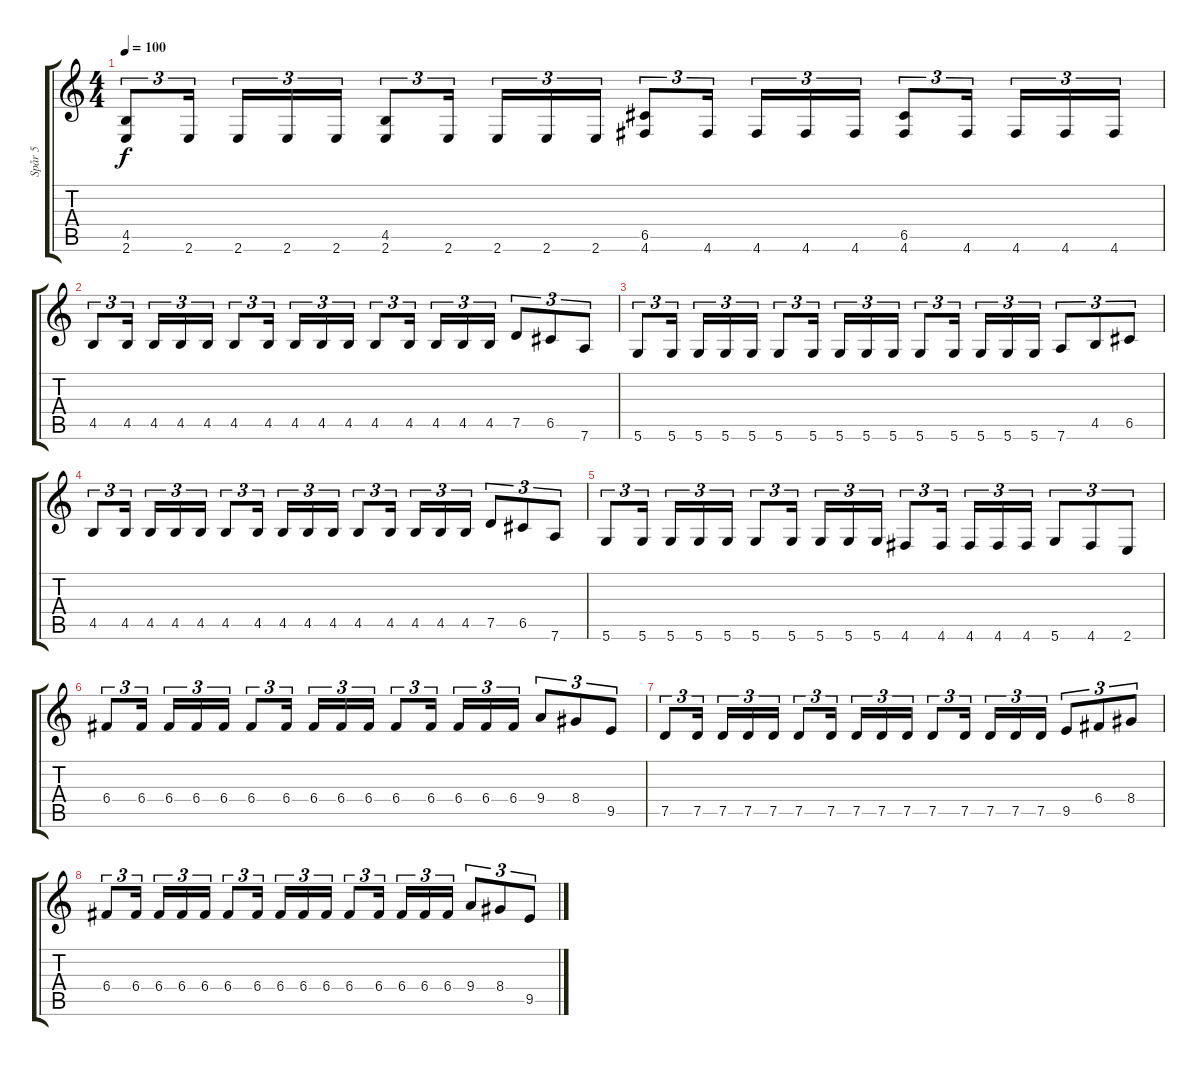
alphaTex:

\track ("Spår 5" "Spår 5") {solo instrument distortionguitar}
\staff {score tabs}
\tuning (D4 A3 F3 C3 G2 D2) {hide}
\ts (4 4)
\tempo 100
\clef g2
\ks c
(4.5 2.6).8{tu (3 2) dy f} 2.6.16{tu (3 2) beam splitsecondary} 2.6.16{tu (3 2)} 2.6.16{tu (3 2)} 2.6.16{tu (3 2)} (4.5 2.6).8{tu (3 2)} 2.6.16{tu (3 2) beam splitsecondary} 2.6.16{tu (3 2)} 2.6.16{tu (3 2)} 2.6.16{tu (3 2)} (6.5 4.6).8{tu (3 2)} 4.6.16{tu (3 2) beam splitsecondary} 4.6.16{tu (3 2)} 4.6.16{tu (3 2)} 4.6.16{tu (3 2)} (6.5 4.6).8{tu (3 2)} 4.6.16{tu (3 2) beam splitsecondary} 4.6.16{tu (3 2)} 4.6.16{tu (3 2)} 4.6.16{tu (3 2)} |
4.5.8{tu (3 2)} 4.5.16{tu (3 2) beam splitsecondary} 4.5.16{tu (3 2)} 4.5.16{tu (3 2)} 4.5.16{tu (3 2)} 4.5.8{tu (3 2)} 4.5.16{tu (3 2) beam splitsecondary} 4.5.16{tu (3 2)} 4.5.16{tu (3 2)} 4.5.16{tu (3 2)} 4.5.8{tu (3 2)} 4.5.16{tu (3 2) beam splitsecondary} 4.5.16{tu (3 2)} 4.5.16{tu (3 2)} 4.5.16{tu (3 2)} 7.5.8{tu (3 2)} 6.5.8{tu (3 2)} 7.6.8{tu (3 2)} |
5.6.8{tu (3 2)} 5.6.16{tu (3 2) beam splitsecondary} 5.6.16{tu (3 2)} 5.6.16{tu (3 2)} 5.6.16{tu (3 2)} 5.6.8{tu (3 2)} 5.6.16{tu (3 2) beam splitsecondary} 5.6.16{tu (3 2)} 5.6.16{tu (3 2)} 5.6.16{tu (3 2)} 5.6.8{tu (3 2)} 5.6.16{tu (3 2) beam splitsecondary} 5.6.16{tu (3 2)} 5.6.16{tu (3 2)} 5.6.16{tu (3 2)} 7.6.8{tu (3 2)} 4.5.8{tu (3 2)} 6.5.8{tu (3 2)} |
4.5.8{tu (3 2)} 4.5.16{tu (3 2) beam splitsecondary} 4.5.16{tu (3 2)} 4.5.16{tu (3 2)} 4.5.16{tu (3 2)} 4.5.8{tu (3 2)} 4.5.16{tu (3 2) beam splitsecondary} 4.5.16{tu (3 2)} 4.5.16{tu (3 2)} 4.5.16{tu (3 2)} 4.5.8{tu (3 2)} 4.5.16{tu (3 2) beam splitsecondary} 4.5.16{tu (3 2)} 4.5.16{tu (3 2)} 4.5.16{tu (3 2)} 7.5.8{tu (3 2)} 6.5.8{tu (3 2)} 7.6.8{tu (3 2)} |
5.6.8{tu (3 2)} 5.6.16{tu (3 2) beam splitsecondary} 5.6.16{tu (3 2)} 5.6.16{tu (3 2)} 5.6.16{tu (3 2)} 5.6.8{tu (3 2)} 5.6.16{tu (3 2) beam splitsecondary} 5.6.16{tu (3 2)} 5.6.16{tu (3 2)} 5.6.16{tu (3 2)} 4.6.8{tu (3 2)} 4.6.16{tu (3 2) beam splitsecondary} 4.6.16{tu (3 2)} 4.6.16{tu (3 2)} 4.6.16{tu (3 2)} 5.6.8{tu (3 2)} 4.6.8{tu (3 2)} 2.6.8{tu (3 2)} |
6.4.8{tu (3 2)} 6.4.16{tu (3 2) beam splitsecondary} 6.4.16{tu (3 2)} 6.4.16{tu (3 2)} 6.4.16{tu (3 2)} 6.4.8{tu (3 2)} 6.4.16{tu (3 2) beam splitsecondary} 6.4.16{tu (3 2)} 6.4.16{tu (3 2)} 6.4.16{tu (3 2)} 6.4.8{tu (3 2)} 6.4.16{tu (3 2) beam splitsecondary} 6.4.16{tu (3 2)} 6.4.16{tu (3 2)} 6.4.16{tu (3 2)} 9.4.8{tu (3 2)} 8.4.8{tu (3 2)} 9.5.8{tu (3 2)} |
7.5.8{tu (3 2)} 7.5.16{tu (3 2) beam splitsecondary} 7.5.16{tu (3 2)} 7.5.16{tu (3 2)} 7.5.16{tu (3 2)} 7.5.8{tu (3 2)} 7.5.16{tu (3 2) beam splitsecondary} 7.5.16{tu (3 2)} 7.5.16{tu (3 2)} 7.5.16{tu (3 2)} 7.5.8{tu (3 2)} 7.5.16{tu (3 2) beam splitsecondary} 7.5.16{tu (3 2)} 7.5.16{tu (3 2)} 7.5.16{tu (3 2)} 9.5.8{tu (3 2)} 6.4.8{tu (3 2)} 8.4.8{tu (3 2)} |
6.4.8{tu (3 2)} 6.4.16{tu (3 2) beam splitsecondary} 6.4.16{tu (3 2)} 6.4.16{tu (3 2)} 6.4.16{tu (3 2)} 6.4.8{tu (3 2)} 6.4.16{tu (3 2) beam splitsecondary} 6.4.16{tu (3 2)} 6.4.16{tu (3 2)} 6.4.16{tu (3 2)} 6.4.8{tu (3 2)} 6.4.16{tu (3 2) beam splitsecondary} 6.4.16{tu (3 2)} 6.4.16{tu (3 2)} 6.4.16{tu (3 2)} 9.4.8{tu (3 2)} 8.4.8{tu (3 2)} 9.5.8{tu (3 2)}
